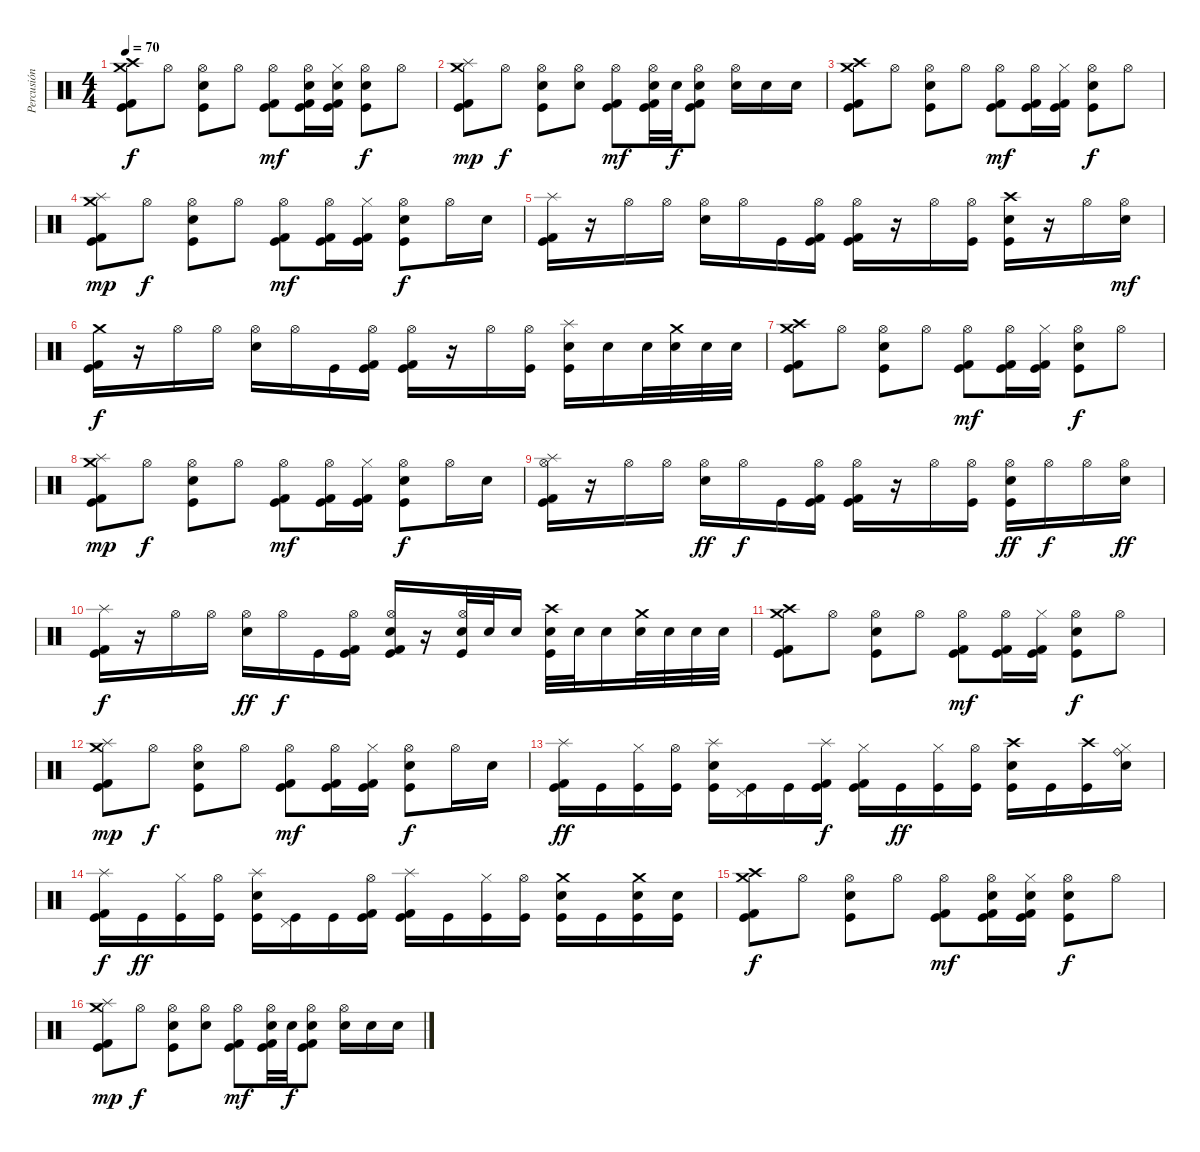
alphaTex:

\track ("Percusión" "Percusión") {instrument percussion}
\staff {score}
\articulation defaults
\ts (4 4)
\tempo 70
\clef neutral
\ks c
("Crash medium (hit)" "Crash high (hit)" "Kick (hit) 2" "Kick (hit)").8{dy f} "Hi-Hat (open)".8 ("Hi-Hat (open)" "Electric Snare (hit)" "Kick (hit)").8 "Hi-Hat (open)".8 ("Hi-Hat (open)" "Kick (hit) 2" "Kick (hit)").8{dy mf} ("Hi-Hat (open)" "Electric Snare (hit)" "Kick (hit)" "Kick (hit) 2").16 ("Hi-Hat (closed)" "Electric Snare (hit)" "Kick (hit)" "Kick (hit) 2").16 ("Hi-Hat (open)" "Electric Snare (hit)" "Kick (hit)").8{dy f} "Hi-Hat (open)".8 |
("Crash medium (hit)" "Splash (hit)" "Kick (hit) 2" "Kick (hit)").8{dy mp} "Hi-Hat (open)".8{dy f} ("Hi-Hat (open)" "Electric Snare (hit)" "Kick (hit)").8 ("Hi-Hat (open)" "Electric Snare (hit)").8 ("Hi-Hat (open)" "Kick (hit) 2" "Kick (hit)").8{dy mf} ("Hi-Hat (open)" "Electric Snare (hit)" "Kick (hit)" "Kick (hit) 2").32 "Electric Snare (hit)".32{dy f} ("Hi-Hat (open)" "Electric Snare (hit)" "Kick (hit)" "Kick (hit) 2").8 ("Hi-Hat (open)" "Electric Snare (hit)").16 "Electric Snare (hit)".16 "Electric Snare (hit)".16 |
("Crash medium (hit)" "Crash high (hit)" "Kick (hit) 2" "Kick (hit)").8 "Hi-Hat (open)".8 ("Hi-Hat (open)" "Electric Snare (hit)" "Kick (hit)").8 "Hi-Hat (open)".8 ("Hi-Hat (open)" "Kick (hit) 2" "Kick (hit)").8{dy mf} ("Hi-Hat (open)" "Kick (hit)" "Kick (hit) 2").16 ("Hi-Hat (closed)" "Kick (hit)" "Kick (hit) 2").16 ("Hi-Hat (open)" "Electric Snare (hit)" "Kick (hit)").8{dy f} "Hi-Hat (open)".8 |
("Crash medium (hit)" "Splash (hit)" "Kick (hit) 2" "Kick (hit)").8{dy mp} "Hi-Hat (open)".8{dy f} ("Hi-Hat (open)" "Electric Snare (hit)" "Kick (hit)").8 "Hi-Hat (open)".8 ("Hi-Hat (open)" "Kick (hit) 2" "Kick (hit)").8{dy mf} ("Hi-Hat (open)" "Kick (hit)" "Kick (hit) 2").16 ("Hi-Hat (closed)" "Kick (hit)" "Kick (hit) 2").16 ("Hi-Hat (open)" "Electric Snare (hit)" "Kick (hit)").8{dy f} "Hi-Hat (open)".16 "Electric Snare (hit)".16 |
("Splash (hit)" "Kick (hit) 2" "Kick (hit)").16 r.16 "Hi-Hat (open)".16 "Hi-Hat (open)".16 ("Hi-Hat (open)" "Electric Snare (hit)").16 "Hi-Hat (open)".16 "Kick (hit)".16 ("Hi-Hat (open)" "Kick (hit) 2" "Kick (hit)").16 ("Hi-Hat (open)" "Kick (hit) 2" "Kick (hit)").16 r.16 "Hi-Hat (open)".16 ("Hi-Hat (open)" "Kick (hit)").16 ("Crash high (hit)" "Electric Snare (hit)" "Kick (hit)").16 r.16 "Hi-Hat (open)".16 ("Hi-Hat (open)" "Electric Snare (hit)").16{dy mf} |
("Crash medium (hit)" "Kick (hit) 2" "Kick (hit)").16{dy f} r.16 "Hi-Hat (open)".16 "Hi-Hat (open)".16 ("Hi-Hat (open)" "Electric Snare (hit)").16 "Hi-Hat (open)".16 "Kick (hit)".16 ("Hi-Hat (open)" "Kick (hit) 2" "Kick (hit)").16 ("Hi-Hat (open)" "Kick (hit) 2" "Kick (hit)").16 r.16 "Hi-Hat (open)".16 ("Hi-Hat (open)" "Kick (hit)").16 ("Splash (hit)" "Electric Snare (hit)" "Kick (hit)").16 "Electric Snare (hit)".16 "Electric Snare (hit)".32 ("Crash medium (hit)" "Electric Snare (hit)").32 "Electric Snare (hit)".32 "Electric Snare (hit)".32 |
("Crash medium (hit)" "Crash high (hit)" "Kick (hit) 2" "Kick (hit)").8 "Hi-Hat (open)".8 ("Hi-Hat (open)" "Electric Snare (hit)" "Kick (hit)").8 "Hi-Hat (open)".8 ("Hi-Hat (open)" "Kick (hit) 2" "Kick (hit)").8{dy mf} ("Hi-Hat (open)" "Kick (hit)" "Kick (hit) 2").16 ("Hi-Hat (closed)" "Kick (hit)" "Kick (hit) 2").16 ("Hi-Hat (open)" "Electric Snare (hit)" "Kick (hit)").8{dy f} "Hi-Hat (open)".8 |
("Crash medium (hit)" "Splash (hit)" "Kick (hit) 2" "Kick (hit)").8{dy mp} "Hi-Hat (open)".8{dy f} ("Hi-Hat (open)" "Electric Snare (hit)" "Kick (hit)").8 "Hi-Hat (open)".8 ("Hi-Hat (open)" "Kick (hit) 2" "Kick (hit)").8{dy mf} ("Hi-Hat (open)" "Kick (hit)" "Kick (hit) 2").16 ("Hi-Hat (closed)" "Kick (hit)" "Kick (hit) 2").16 ("Hi-Hat (open)" "Electric Snare (hit)" "Kick (hit)").8{dy f} "Hi-Hat (open)".16 "Electric Snare (hit)".16 |
("Hi-Hat (open)" "Splash (hit)" "Kick (hit) 2" "Kick (hit)").16 r.16 "Hi-Hat (open)".16 "Hi-Hat (open)".16 ("Hi-Hat (open)" "Electric Snare (hit)").16{dy ff} "Hi-Hat (open)".16{dy f} "Kick (hit)".16 ("Hi-Hat (open)" "Kick (hit) 2" "Kick (hit)").16 ("Hi-Hat (open)" "Kick (hit) 2" "Kick (hit)").16 r.16 "Hi-Hat (open)".16 ("Hi-Hat (open)" "Kick (hit)").16 ("Hi-Hat (open)" "Electric Snare (hit)" "Kick (hit)").16{dy ff} "Hi-Hat (open)".16{dy f} "Hi-Hat (open)".16 ("Hi-Hat (open)" "Electric Snare (hit)").16{dy ff} |
("Splash (hit)" "Kick (hit) 2" "Kick (hit)").16{dy f} r.16 "Hi-Hat (open)".16 "Hi-Hat (open)".16 ("Hi-Hat (open)" "Electric Snare (hit)").16{dy ff} "Hi-Hat (open)".16{dy f} "Kick (hit)".16 ("Hi-Hat (open)" "Kick (hit) 2" "Kick (hit)").16 ("Hi-Hat (open)" "Electric Snare (hit)" "Kick (hit) 2" "Kick (hit)").16 r.16 ("Hi-Hat (open)" "Electric Snare (hit)" "Kick (hit)").32 "Electric Snare (hit)".32 "Electric Snare (hit)".16 ("Crash high (hit)" "Electric Snare (hit)" "Kick (hit)").32 "Electric Snare (hit)".32 "Electric Snare (hit)".16 ("Crash medium (hit)" "Electric Snare (hit)").32 "Electric Snare (hit)".32 "Electric Snare (hit)".32 "Electric Snare (hit)".32 |
("Crash medium (hit)" "Crash high (hit)" "Kick (hit) 2" "Kick (hit)").8 "Hi-Hat (open)".8 ("Hi-Hat (open)" "Electric Snare (hit)" "Kick (hit)").8 "Hi-Hat (open)".8 ("Hi-Hat (open)" "Kick (hit) 2" "Kick (hit)").8{dy mf} ("Hi-Hat (open)" "Kick (hit)" "Kick (hit) 2").16 ("Hi-Hat (closed)" "Kick (hit)" "Kick (hit) 2").16 ("Hi-Hat (open)" "Electric Snare (hit)" "Kick (hit)").8{dy f} "Hi-Hat (open)".8 |
("Crash medium (hit)" "Splash (hit)" "Kick (hit) 2" "Kick (hit)").8{dy mp} "Hi-Hat (open)".8{dy f} ("Hi-Hat (open)" "Electric Snare (hit)" "Kick (hit)").8 "Hi-Hat (open)".8 ("Hi-Hat (open)" "Kick (hit) 2" "Kick (hit)").8{dy mf} ("Hi-Hat (open)" "Kick (hit)" "Kick (hit) 2").16 ("Hi-Hat (closed)" "Kick (hit)" "Kick (hit) 2").16 ("Hi-Hat (open)" "Electric Snare (hit)" "Kick (hit)").8{dy f} "Hi-Hat (open)".16 "Electric Snare (hit)".16 |
("Splash (hit)" "Kick (hit) 2" "Kick (hit)").16{dy ff} "Kick (hit)".16 ("Hi-Hat (closed)" "Kick (hit)").16 ("Hi-Hat (open)" "Kick (hit)").16 ("Splash (hit)" "Electric Snare (hit)" "Kick (hit)").16 ("Pedal Hi-Hat (hit)" "Kick (hit)").16 "Kick (hit)".16 ("Splash (hit)" "Kick (hit) 2" "Kick (hit)").16{dy f} ("Hi-Hat (closed)" "Kick (hit) 2" "Kick (hit)").16 "Kick (hit)".16{dy ff} ("Hi-Hat (closed)" "Kick (hit)").16 ("Hi-Hat (open)" "Kick (hit)").16 ("Crash high (hit)" "Electric Snare (hit)" "Kick (hit)").16 "Kick (hit)".16 ("Crash high (hit)" "Kick (hit)").16 ("Hi-Hat (closed)" "Electric Snare (hit)" "Ride (bell)").16 |
("Splash (hit)" "Kick (hit) 2" "Kick (hit)").16{dy f} "Kick (hit)".16{dy ff} ("Hi-Hat (closed)" "Kick (hit)").16 ("Hi-Hat (open)" "Kick (hit)").16 ("Splash (hit)" "Electric Snare (hit)" "Kick (hit)").16 ("Pedal Hi-Hat (hit)" "Kick (hit)").16 "Kick (hit)".16 ("Hi-Hat (open)" "Kick (hit) 2" "Kick (hit)").16 ("Splash (hit)" "Kick (hit) 2" "Kick (hit)").16 "Kick (hit)".16 ("Hi-Hat (closed)" "Kick (hit)").16 ("Hi-Hat (open)" "Kick (hit)").16 ("Crash medium (hit)" "Electric Snare (hit)" "Kick (hit)").16 "Kick (hit)".16 ("Crash medium (hit)" "Electric Snare (hit)" "Kick (hit)").16 ("Electric Snare (hit)" "Kick (hit)").16 |
("Crash medium (hit)" "Crash high (hit)" "Kick (hit) 2" "Kick (hit)").8{dy f} "Hi-Hat (open)".8 ("Hi-Hat (open)" "Electric Snare (hit)" "Kick (hit)").8 "Hi-Hat (open)".8 ("Hi-Hat (open)" "Kick (hit) 2" "Kick (hit)").8{dy mf} ("Hi-Hat (open)" "Electric Snare (hit)" "Kick (hit)" "Kick (hit) 2").16 ("Hi-Hat (closed)" "Electric Snare (hit)" "Kick (hit)" "Kick (hit) 2").16 ("Hi-Hat (open)" "Electric Snare (hit)" "Kick (hit)").8{dy f} "Hi-Hat (open)".8 |
("Crash medium (hit)" "Splash (hit)" "Kick (hit) 2" "Kick (hit)").8{dy mp} "Hi-Hat (open)".8{dy f} ("Hi-Hat (open)" "Electric Snare (hit)" "Kick (hit)").8 ("Hi-Hat (open)" "Electric Snare (hit)").8 ("Hi-Hat (open)" "Kick (hit) 2" "Kick (hit)").8{dy mf} ("Hi-Hat (open)" "Electric Snare (hit)" "Kick (hit)" "Kick (hit) 2").32 "Electric Snare (hit)".32{dy f} ("Hi-Hat (open)" "Electric Snare (hit)" "Kick (hit)" "Kick (hit) 2").8 ("Hi-Hat (open)" "Electric Snare (hit)").16 "Electric Snare (hit)".16 "Electric Snare (hit)".16
